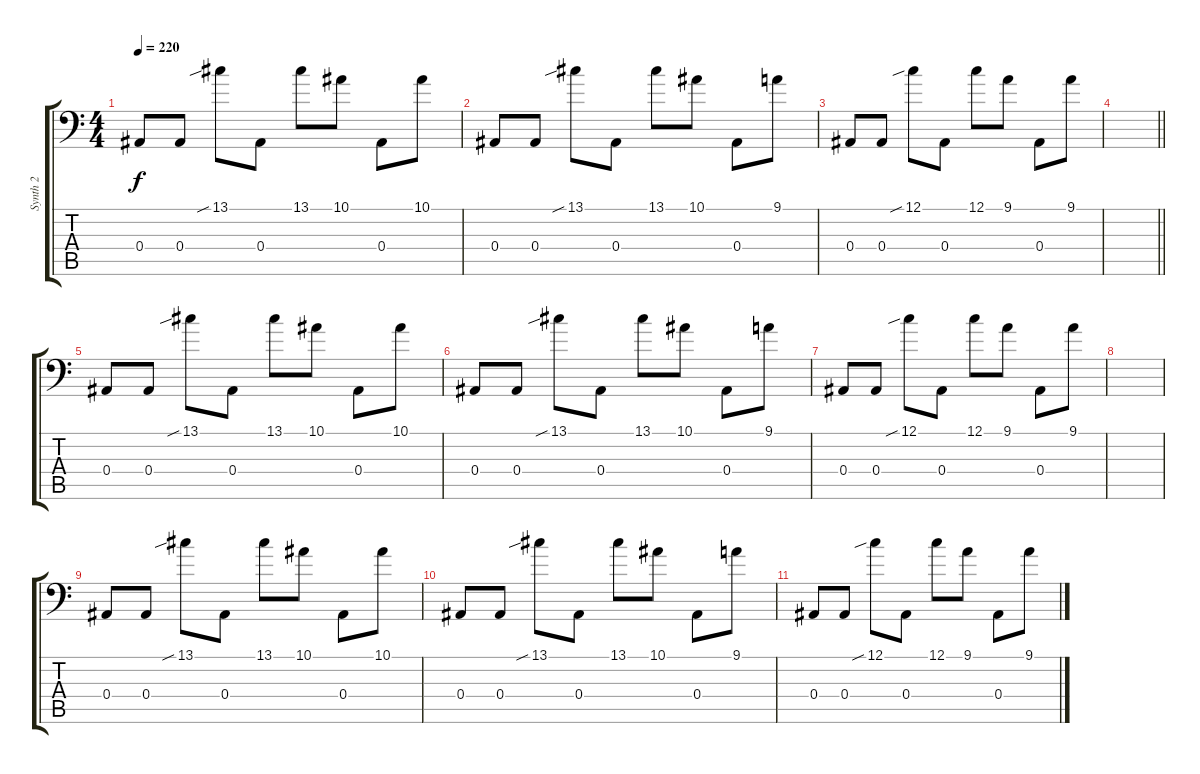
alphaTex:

\track ("Synth 2" "Synth 2") {instrument synthbrass1}
\staff {score tabs}
\tuning (C4 G3 Eb3 Bb2 F2 Bb1) {hide}
\ts (4 4)
\tempo 220
\clef f4
\ks c
0.4.8{dy f} 0.4.8 13.1{sib}.8 0.4.8 13.1.8 10.1.8 0.4.8 10.1.8 |
0.4.8 0.4.8 13.1{sib}.8 0.4.8 13.1.8 10.1.8 0.4.8 9.1.8 |
0.4.8 0.4.8 12.1{sib}.8 0.4.8 12.1.8 9.1.8 0.4.8 9.1.8 |
\barLineRight lightlight
|
0.4.8 0.4.8 13.1{sib}.8 0.4.8 13.1.8 10.1.8 0.4.8 10.1.8 |
0.4.8 0.4.8 13.1{sib}.8 0.4.8 13.1.8 10.1.8 0.4.8 9.1.8 |
0.4.8 0.4.8 12.1{sib}.8 0.4.8 12.1.8 9.1.8 0.4.8 9.1.8 |
|
0.4.8 0.4.8 13.1{sib}.8 0.4.8 13.1.8 10.1.8 0.4.8 10.1.8 |
0.4.8 0.4.8 13.1{sib}.8 0.4.8 13.1.8 10.1.8 0.4.8 9.1.8 |
0.4.8 0.4.8 12.1{sib}.8 0.4.8 12.1.8 9.1.8 0.4.8 9.1.8
